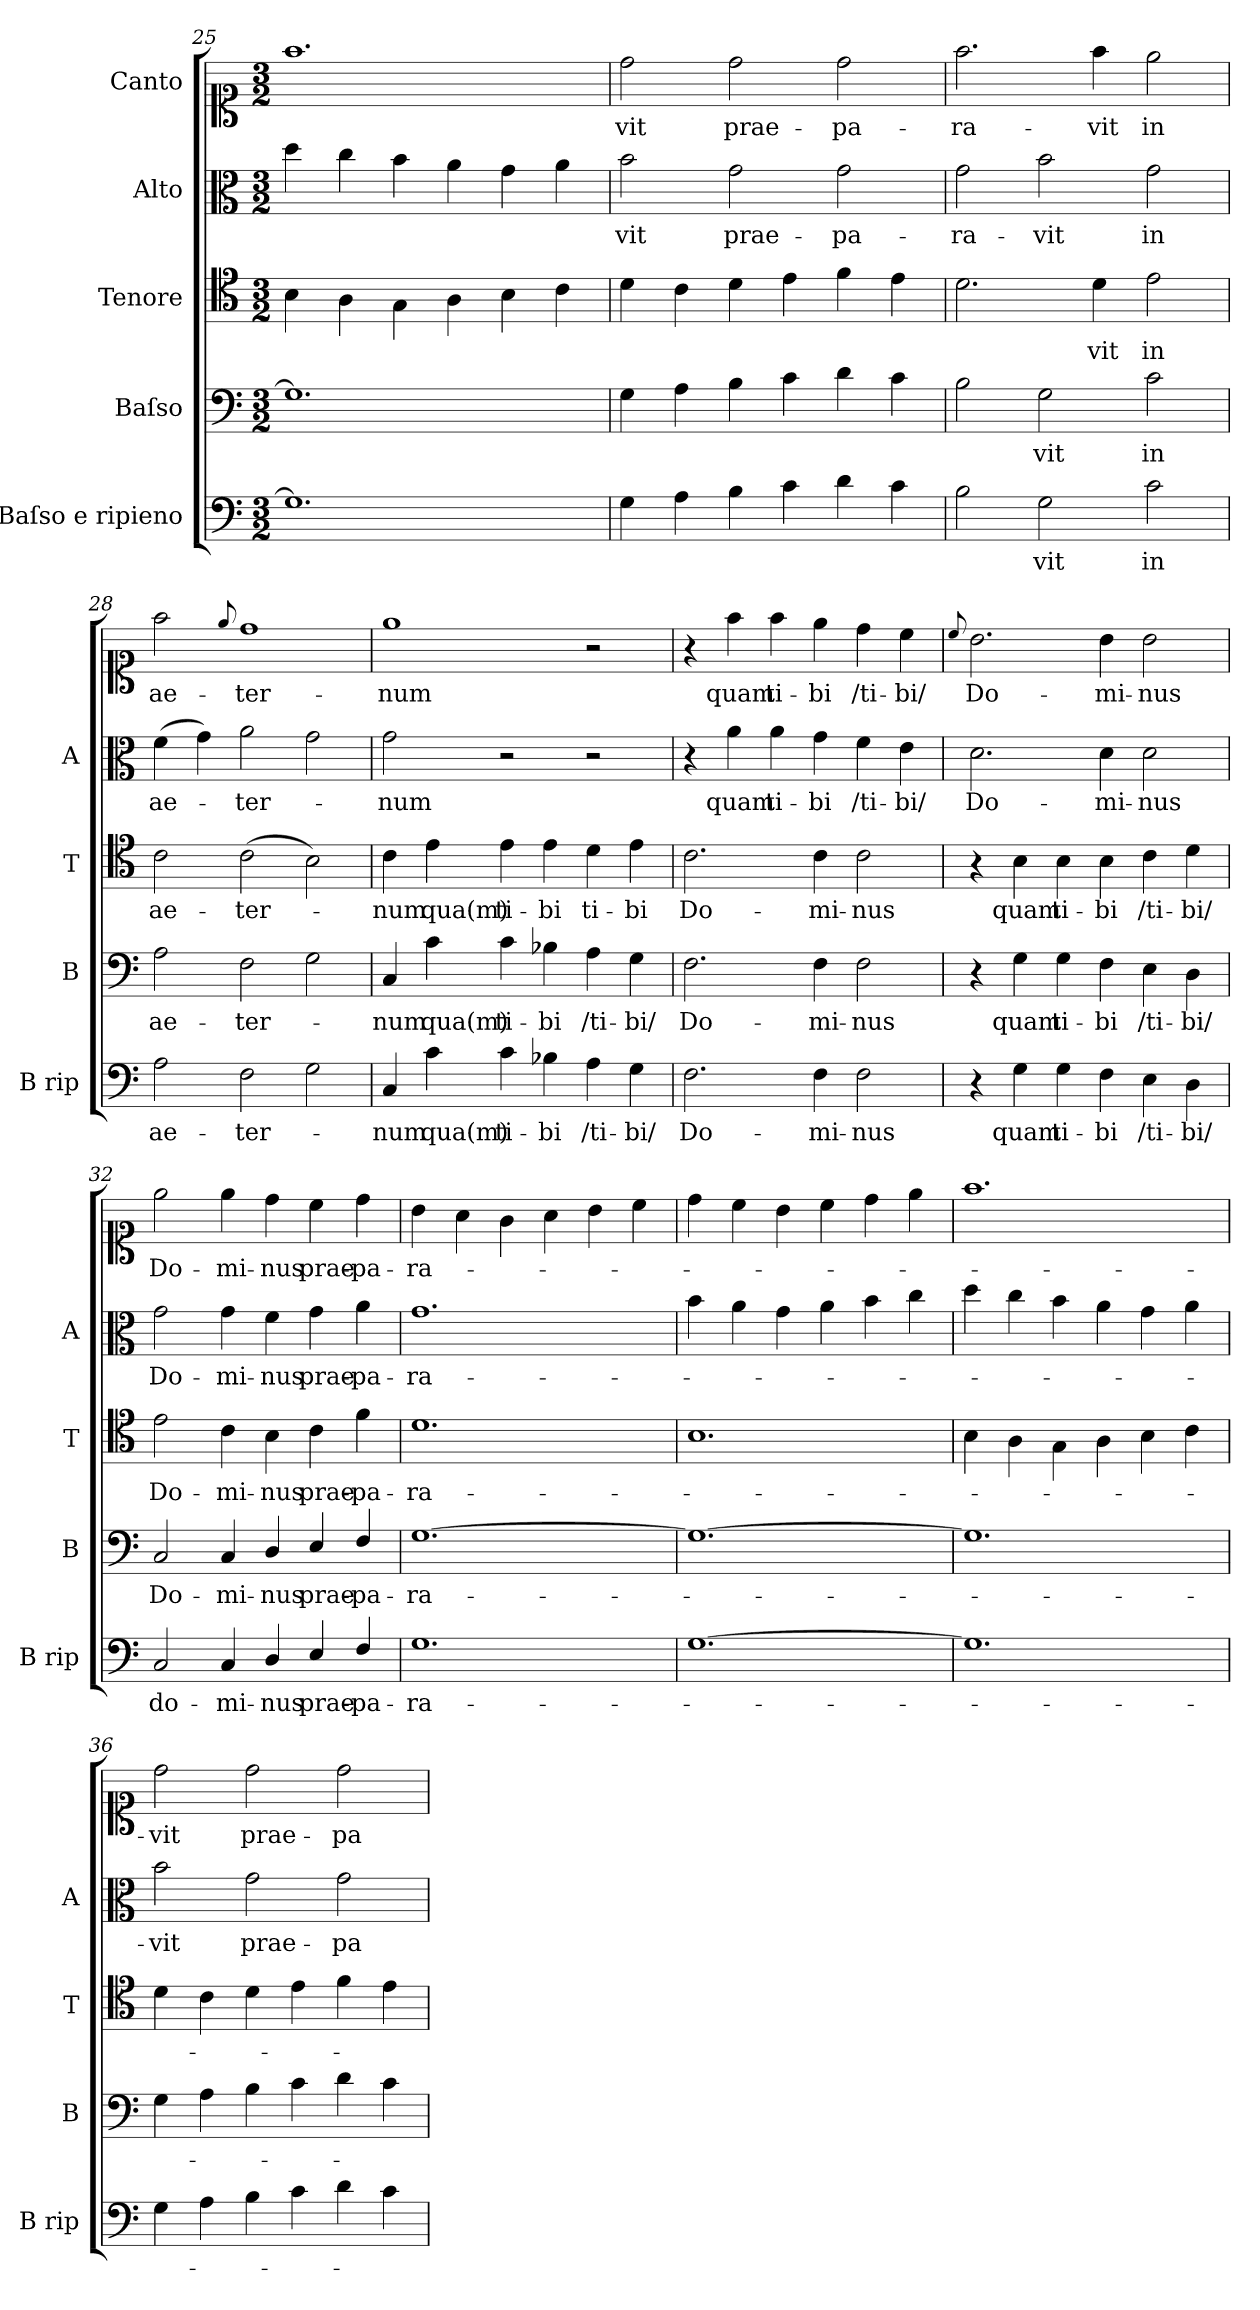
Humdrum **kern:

**kern	**text	**kern	**text	**dynam	**kern	**text	**kern	**text	**dynam	**kern	**text	**dynam
*part5	*part5	*part4	*part4	*part4	*part3	*part3	*part2	*part2	*part2	*part1	*part1	*part1
*staff5	*staff5	*staff4	*staff4	*staff4	*staff3	*staff3	*staff2	*staff2	*staff2	*staff1	*staff1	*staff1
*I"Baſso e ripieno	*	*I"Baſso	*	*	*I"Tenore	*	*I"Alto	*	*	*I"Canto	*	*
*I'B rip	*	*I'B	*	*	*I'T	*	*I'A	*	*	*	*	*
*clefF4	*	*clefF4	*	*	*clefC4	*	*clefC3	*	*	*clefC1	*	*
*k[]	*	*k[]	*	*	*k[]	*	*k[]	*	*	*k[]	*	*
*M3/2	*	*M3/2	*	*	*M3/2	*	*M3/2	*	*	*M3/2	*	*
=25	=25	=25	=25	=25	=25	=25	=25	=25	=25	=25	=25	=25
1.G\]	.	1.G\]	.	.	4B\	.	4dd\	.	.	1.ff\	.	.
.	.	.	.	.	4A\	.	4cc\	.	.	.	.	.
.	.	.	.	.	4G\	.	4b\	.	.	.	.	.
.	.	.	.	.	4A\	.	4a\	.	.	.	.	.
.	.	.	.	.	4B\	.	4g\	.	.	.	.	.
.	.	.	.	.	4c\	.	4a\	.	.	.	.	.
=26	=26	=26	=26	=26	=26	=26	=26	=26	=26	=26	=26	=26
4G\	.	4G\	.	.	4d\	.	2b\	-vit	.	2dd\	vit	.
4A\	.	4A\	.	.	4c\	.	.	.	.	.	.	.
4B\	.	4B\	.	.	4d\	.	2g\	prae-	.	2dd\	prae-	.
4c\	.	4c\	.	.	4e\	.	.	.	.	.	.	.
4d\	.	4d\	.	.	4f\	.	2g\	-pa-	.	2dd\	-pa-	.
4c\	.	4c\	.	.	4e\	.	.	.	.	.	.	.
=27	=27	=27	=27	=27	=27	=27	=27	=27	=27	=27	=27	=27
2B\	.	2B\	.	.	2.d\	.	2g\	-ra-	.	2.ff\	-ra-	.
2G\	-vit	2G\	-vit	.	.	.	2b\	-vit	.	.	.	.
.	.	.	.	.	4d\	-vit	.	.	.	4ff\	-vit	.
2c\	in	2c\	in	.	2e\	in	2g\	in	.	2ee\	in	.
=28	=28	=28	=28	=28	=28	=28	=28	=28	=28	=28	=28	=28
2A\	ae-	2A\	ae-	.	2c\	ae-	(4f\	ae-	.	2ff\	ae-	.
.	.	.	.	.	.	.	4g\)	.	.	.	.	.
.	.	.	.	.	.	.	.	.	.	8qqee/	.	.
2F\	-ter-	2F\	-ter-	.	(2c\	-ter-	2a\	-ter-	.	1dd\	-ter-	.
2G\	.	2G\	.	.	2B\)	.	2g\	.	.	.	.	.
=29	=29	=29	=29	=29	=29	=29	=29	=29	=29	=29	=29	=29
!	!	!	!	!LO:DY:a	!	!	!	!	!	!	!	!
4C/	-num	4C/	-num	p&colon;	4c\	-num	2g\	-num	.	1ee\	-num	.
4c\	qua(m)	4c\	qua(m)	.	4e\	qua(m)	.	.	.	.	.	.
4c\	ti-	4c\	ti-	.	4e\	ti-	2r	.	.	.	.	.
4B-X\	-bi	4B-X\	-bi	.	4e\	-bi	.	.	.	.	.	.
4A\	/ti-	4A\	/ti-	.	4d\	ti-	2r	.	.	2r	.	.
4G\	-bi/	4G\	-bi/	.	4e\	-bi	.	.	.	.	.	.
=30	=30	=30	=30	=30	=30	=30	=30	=30	=30	=30	=30	=30
!	!	!	!	!	!	!	!	!	!LO:DY:a	!	!	!LO:DY:a
2.F\	Do-	2.F\	Do-	.	2.c\	Do-	4r	.	p&colon;	4r	.	p&colon;
.	.	.	.	.	.	.	4a\	quam	.	4ff\	quam	.
.	.	.	.	.	.	.	4a\	ti-	.	4ff\	ti-	.
4F\	-mi-	4F\	-mi-	.	4c\	-mi-	4g\	-bi	.	4ee\	-bi	.
2F\	-nus	2F\	-nus	.	2c\	-nus	4f\	/ti-	.	4dd\	/ti-	.
.	.	.	.	.	.	.	4e\	-bi/	.	4cc\	-bi/	.
=31	=31	=31	=31	=31	=31	=31	=31	=31	=31	=31	=31	=31
.	.	.	.	.	.	.	.	.	.	8qqcc/	.	.
4r	.	4r	.	.	4r	.	2.d\	Do-	.	2.b\	Do-	.
4G\	quam	4G\	quam	.	4B\	quam	.	.	.	.	.	.
4G\	ti-	4G\	ti-	.	4B\	ti-	.	.	.	.	.	.
4F\	-bi	4F\	-bi	.	4B\	-bi	4d\	-mi-	.	4b\	-mi-	.
4E\	/ti-	4E\	/ti-	.	4c\	/ti-	2d\	-nus	.	2b\	-nus	.
4D\	-bi/	4D\	-bi/	.	4d\	-bi/	.	.	.	.	.	.
=32	=32	=32	=32	=32	=32	=32	=32	=32	=32	=32	=32	=32
2C/	do-	2C/	Do-	.	2e\	Do-	2g\	Do-	.	2ee\	Do-	.
4C/	-mi-	4C/	-mi-	.	4c\	-mi-	4g\	-mi-	.	4ee\	-mi-	.
4D/	-nus	4D/	-nus	.	4B\	-nus	4f\	-nus	.	4dd\	-nus	.
4E/	prae-	4E/	prae-	.	4c\	prae-	4g\	prae-	.	4cc\	prae-	.
4F/	-pa-	4F/	-pa-	.	4f\	-pa-	4a\	-pa-	.	4dd\	-pa-	.
=33	=33	=33	=33	=33	=33	=33	=33	=33	=33	=33	=33	=33
1.G\	-ra-	[1.G\	-ra-	.	1.d\	-ra-	1.g\	-ra-	.	4b\	-ra-	.
.	.	.	.	.	.	.	.	.	.	4a\	.	.
.	.	.	.	.	.	.	.	.	.	4g\	.	.
.	.	.	.	.	.	.	.	.	.	4a\	.	.
.	.	.	.	.	.	.	.	.	.	4b\	.	.
.	.	.	.	.	.	.	.	.	.	4cc\	.	.
=34	=34	=34	=34	=34	=34	=34	=34	=34	=34	=34	=34	=34
[1.G\	.	1.G\_	.	.	1.B\	.	4b\	.	.	4dd\	.	.
.	.	.	.	.	.	.	4a\	.	.	4cc\	.	.
.	.	.	.	.	.	.	4g\	.	.	4b\	.	.
.	.	.	.	.	.	.	4a\	.	.	4cc\	.	.
.	.	.	.	.	.	.	4b\	.	.	4dd\	.	.
.	.	.	.	.	.	.	4cc\	.	.	4ee\	.	.
=35	=35	=35	=35	=35	=35	=35	=35	=35	=35	=35	=35	=35
1.G\]	.	1.G\]	.	.	4B\	.	4dd\	.	.	1.ff\	.	.
.	.	.	.	.	4A\	.	4cc\	.	.	.	.	.
.	.	.	.	.	4G\	.	4b\	.	.	.	.	.
.	.	.	.	.	4A\	.	4a\	.	.	.	.	.
.	.	.	.	.	4B\	.	4g\	.	.	.	.	.
.	.	.	.	.	4c\	.	4a\	.	.	.	.	.
=36	=36	=36	=36	=36	=36	=36	=36	=36	=36	=36	=36	=36
4G\	.	4G\	.	.	4d\	.	2b\	-vit	.	2dd\	-vit	.
4A\	.	4A\	.	.	4c\	.	.	.	.	.	.	.
4B\	.	4B\	.	.	4d\	.	2g\	prae-	.	2dd\	prae-	.
4c\	.	4c\	.	.	4e\	.	.	.	.	.	.	.
4d\	.	4d\	.	.	4f\	.	2g\	-pa-	.	2dd\	-pa-	.
4c\	.	4c\	.	.	4e\	.	.	.	.	.	.	.
=	=	=	=	=	=	=	=	=	=	=	=	=
*-	*-	*-	*-	*-	*-	*-	*-	*-	*-	*-	*-	*-
